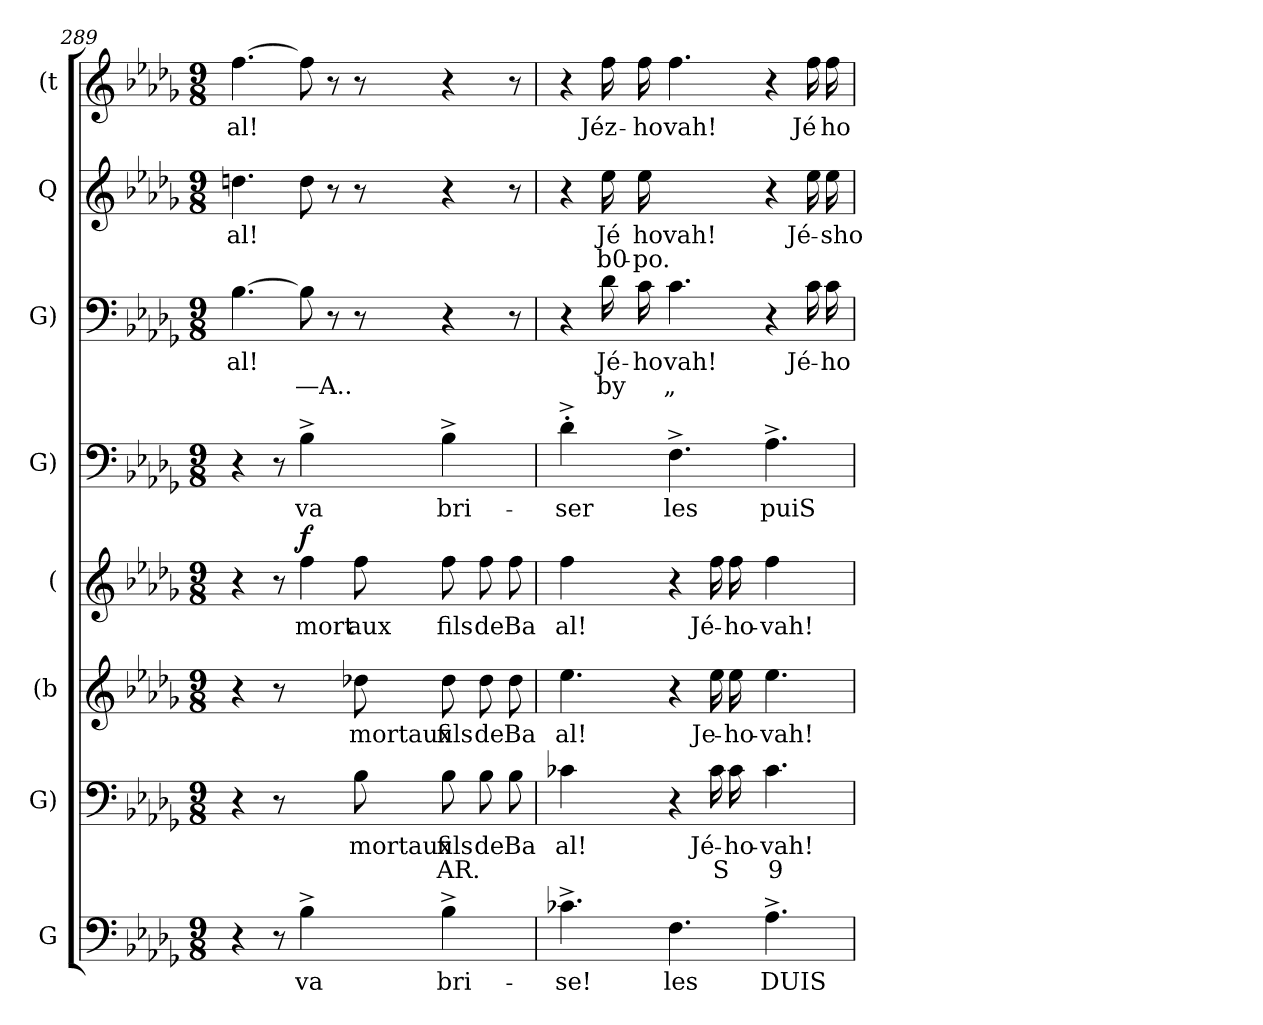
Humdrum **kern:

**kern	**text	**kern	**text	**text	**kern	**text	**kern	**text	**dynam	**kern	**text	**kern	**text	**text	**kern	**text	**text	**kern	**text
*part8	*part8	*part7	*part7	*part7	*part6	*part6	*part5	*part5	*part5	*part4	*part4	*part3	*part3	*part3	*part2	*part2	*part2	*part1	*part1
*staff8	*staff8	*staff7	*staff7	*staff7	*staff6	*staff6	*staff5	*staff5	*staff5	*staff4	*staff4	*staff3	*staff3	*staff3	*staff2	*staff2	*staff2	*staff1	*staff1
*I"G	*	*I"G)	*	*	*I"(b	*	*I"(	*	*	*I"G)	*	*I"G)	*	*	*I"Q	*	*	*I"(t	*
*clefF4	*	*clefF4	*	*	*clefG2	*	*clefG2	*	*	*clefF4	*	*clefF4	*	*	*clefG2	*	*	*clefG2	*
*k[b-e-a-d-g-]	*	*k[b-e-a-d-g-]	*	*	*k[b-e-a-d-g-]	*	*k[b-e-a-d-g-]	*	*	*k[b-e-a-d-g-]	*	*k[b-e-a-d-g-]	*	*	*k[b-e-a-d-g-]	*	*	*k[b-e-a-d-g-]	*
*M9/8	*	*M9/8	*	*	*M9/8	*	*M9/8	*	*	*M9/8	*	*M9/8	*	*	*M9/8	*	*	*M9/8	*
=289	=289	=289	=289	=289	=289	=289	=289	=289	=289	=289	=289	=289	=289	=289	=289	=289	=289	=289	=289
4r	.	4r	.	.	4r	.	4r	.	.	4r	.	[4.B-i\	al!	.	4.ddni\	al!	.	[4.ffi\	al!
8r	.	8r	.	.	8r	.	8r	.	.	8r	.	.	.	.	.	.	.	.	.
!	!	!	!	!	!	!	!	!	!LO:DY:a	!	!	!	!	!	!	!	!	!	!
4B-^>i\	va	8ryy	.	.	8ryy	.	4ffi\	mort	f	4B-^>i\	va	8B-i\]	.	—A..	8ddi\	.	.	8ffi\]	.
.	.	8ryy	.	.	8ryy	.	.	.	.	.	.	8r	.	.	8r	.	.	8r	.
8ryy	.	8B-i\	mortaux	.	8dd-Xi\	mortaux	8ffi\	aux	.	8ryy	.	8r	.	.	8r	.	.	8r	.
4B-^>i\	bri-	8B-i\	fils	AR.	8dd-i\	fils	8ffi\	fils	.	4B-^>i\	bri-	4r	.	.	4r	.	.	4r	.
.	.	8B-i\	de	.	8dd-i\	de	8ffi\	de	.	.	.	.	.	.	.	.	.	.	.
8ryy	.	8B-i\	Ba	.	8dd-i\	Ba	8ffi\	Ba	.	8ryy	.	8r	.	.	8r	.	.	8r	.
=290	=290	=290	=290	=290	=290	=290	=290	=290	=290	=290	=290	=290	=290	=290	=290	=290	=290	=290	=290
4.c-X^>i\	se!	4c-Xi\	al!	.	4.ee-i\	al!	4ffi\	al!	.	4d-^>'<'<i\	ser	4r	.	.	4r	.	.	4r	.
.	.	16ryy	.	.	.	.	16ryy	.	.	16ryy	.	16d-i\	Jé-	by	16ee-i\	Jé	b0-	16ffi\	Jéz-
.	.	16ryy	.	.	.	.	16ryy	.	.	16ryy	.	16ci\	ho	.	16ee-i\	hovah!	po.	16ffi\	ho
4.Fi\	les	4r	.	.	4r	.	4r	.	.	4.F^>i\	les	4.ci\	vah!	„	4ryy	.	.	4.ffi\	vah!
.	.	16c-i\	Jé-	S	16ee-i\	Je-	16ffi\	Jé-	.	.	.	.	.	.	16ryy	.	.	.	.
.	.	16c-i\	ho-	.	16ee-i\	ho-	16ffi\	ho-	.	.	.	.	.	.	16ryy	.	.	.	.
4.A-^>i\	DUIS	4.c-i\	vah!	9	4.ee-i\	vah!	4ffi\	vah!	.	4.A-^>i\	puiS	4r	.	.	4r	.	.	4r	.
.	.	.	.	.	.	.	8ryy	.	.	.	.	16ci\	Jé-	.	16ee-i\	Jé-	.	16ffi\	Jé
.	.	.	.	.	.	.	.	.	.	.	.	16ci\	ho	.	16ee-i\	sho	.	16ffi\	ho
=	=	=	=	=	=	=	=	=	=	=	=	=	=	=	=	=	=	=	=
*-	*-	*-	*-	*-	*-	*-	*-	*-	*-	*-	*-	*-	*-	*-	*-	*-	*-	*-	*-
